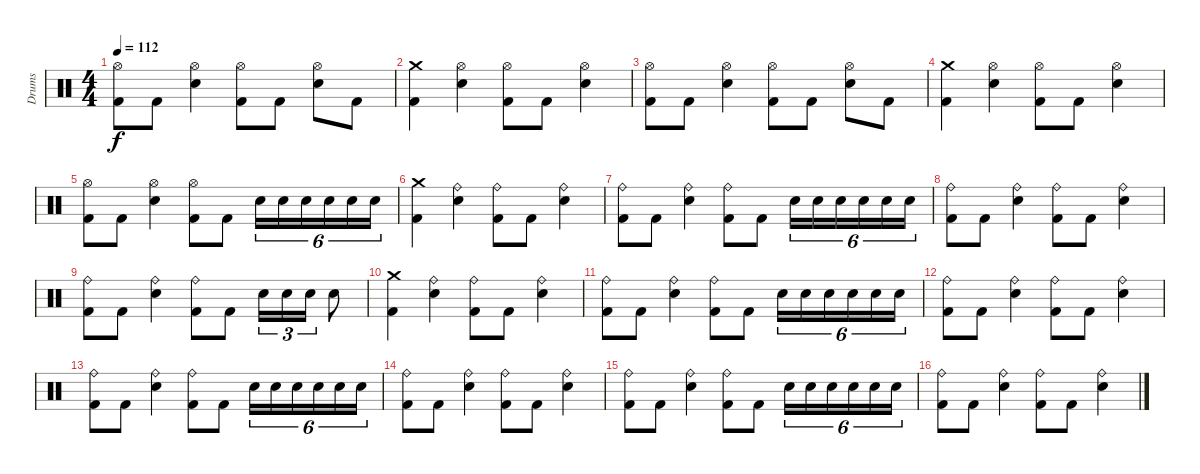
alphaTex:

\track ("Drums" "Drums") {instrument percussion}
\staff {score}
\articulation defaults
\ts (4 4)
\tempo 112
\clef neutral
\ks c
("Hi-Hat (open)" "Kick (hit) 2").8{dy f} "Kick (hit) 2".8 ("Hi-Hat (open)" "Snare (hit) 2").4 ("Hi-Hat (open)" "Kick (hit) 2").8 "Kick (hit) 2".8 ("Hi-Hat (open)" "Snare (hit) 2").8 "Kick (hit) 2".8 |
("Crash medium (hit)" "Kick (hit) 2").4 ("Hi-Hat (open)" "Snare (hit) 2").4 ("Hi-Hat (open)" "Kick (hit) 2").8 "Kick (hit) 2".8 ("Hi-Hat (open)" "Snare (hit) 2").4 |
("Hi-Hat (open)" "Kick (hit) 2").8 "Kick (hit) 2".8 ("Hi-Hat (open)" "Snare (hit) 2").4 ("Hi-Hat (open)" "Kick (hit) 2").8 "Kick (hit) 2".8 ("Hi-Hat (open)" "Snare (hit) 2").8 "Kick (hit) 2".8 |
("Crash medium (hit)" "Kick (hit) 2").4 ("Hi-Hat (open)" "Snare (hit) 2").4 ("Hi-Hat (open)" "Kick (hit) 2").8 "Kick (hit) 2".8 ("Hi-Hat (open)" "Snare (hit) 2").4 |
("Hi-Hat (open)" "Kick (hit) 2").8 "Kick (hit) 2".8 ("Hi-Hat (open)" "Snare (hit) 2").4 ("Hi-Hat (open)" "Kick (hit) 2").8 "Kick (hit) 2".8 "Snare (hit) 2".16{tu (6 4)} "Snare (hit) 2".16{tu (6 4)} "Snare (hit) 2".16{tu (6 4)} "Snare (hit) 2".16{tu (6 4)} "Snare (hit) 2".16{tu (6 4)} "Snare (hit) 2".16{tu (6 4)} |
("Crash medium (hit)" "Kick (hit) 2").4 ("Ride (bell)" "Snare (hit) 2").4 ("Ride (bell)" "Kick (hit) 2").8 "Kick (hit) 2".8 ("Ride (bell)" "Snare (hit) 2").4 |
("Ride (bell)" "Kick (hit) 2").8 "Kick (hit) 2".8 ("Ride (bell)" "Snare (hit) 2").4 ("Ride (bell)" "Kick (hit) 2").8 "Kick (hit) 2".8 "Snare (hit) 2".16{tu (6 4)} "Snare (hit) 2".16{tu (6 4)} "Snare (hit) 2".16{tu (6 4)} "Snare (hit) 2".16{tu (6 4)} "Snare (hit) 2".16{tu (6 4)} "Snare (hit) 2".16{tu (6 4)} |
("Ride (bell)" "Kick (hit) 2").8 "Kick (hit) 2".8 ("Ride (bell)" "Snare (hit) 2").4 ("Ride (bell)" "Kick (hit) 2").8 "Kick (hit) 2".8 ("Ride (bell)" "Snare (hit) 2").4 |
("Ride (bell)" "Kick (hit) 2").8 "Kick (hit) 2".8 ("Ride (bell)" "Snare (hit) 2").4 ("Ride (bell)" "Kick (hit) 2").8 "Kick (hit) 2".8 "Snare (hit) 2".16{tu (3 2)} "Snare (hit) 2".16{tu (3 2)} "Snare (hit) 2".16{tu (3 2)} "Snare (hit) 2".8 |
("Crash medium (hit)" "Kick (hit) 2").4 ("Ride (bell)" "Snare (hit) 2").4 ("Ride (bell)" "Kick (hit) 2").8 "Kick (hit) 2".8 ("Ride (bell)" "Snare (hit) 2").4 |
("Ride (bell)" "Kick (hit) 2").8 "Kick (hit) 2".8 ("Ride (bell)" "Snare (hit) 2").4 ("Ride (bell)" "Kick (hit) 2").8 "Kick (hit) 2".8 "Snare (hit) 2".16{tu (6 4)} "Snare (hit) 2".16{tu (6 4)} "Snare (hit) 2".16{tu (6 4)} "Snare (hit) 2".16{tu (6 4)} "Snare (hit) 2".16{tu (6 4)} "Snare (hit) 2".16{tu (6 4)} |
("Ride (bell)" "Kick (hit) 2").8 "Kick (hit) 2".8 ("Ride (bell)" "Snare (hit) 2").4 ("Ride (bell)" "Kick (hit) 2").8 "Kick (hit) 2".8 ("Ride (bell)" "Snare (hit) 2").4 |
("Ride (bell)" "Kick (hit) 2").8 "Kick (hit) 2".8 ("Ride (bell)" "Snare (hit) 2").4 ("Ride (bell)" "Kick (hit) 2").8 "Kick (hit) 2".8 "Snare (hit) 2".16{tu (6 4)} "Snare (hit) 2".16{tu (6 4)} "Snare (hit) 2".16{tu (6 4)} "Snare (hit) 2".16{tu (6 4)} "Snare (hit) 2".16{tu (6 4)} "Snare (hit) 2".16{tu (6 4)} |
("Ride (bell)" "Kick (hit) 2").8 "Kick (hit) 2".8 ("Ride (bell)" "Snare (hit) 2").4 ("Ride (bell)" "Kick (hit) 2").8 "Kick (hit) 2".8 ("Ride (bell)" "Snare (hit) 2").4 |
("Ride (bell)" "Kick (hit) 2").8 "Kick (hit) 2".8 ("Ride (bell)" "Snare (hit) 2").4 ("Ride (bell)" "Kick (hit) 2").8 "Kick (hit) 2".8 "Snare (hit) 2".16{tu (6 4)} "Snare (hit) 2".16{tu (6 4)} "Snare (hit) 2".16{tu (6 4)} "Snare (hit) 2".16{tu (6 4)} "Snare (hit) 2".16{tu (6 4)} "Snare (hit) 2".16{tu (6 4)} |
("Ride (bell)" "Kick (hit) 2").8 "Kick (hit) 2".8 ("Ride (bell)" "Snare (hit) 2").4 ("Ride (bell)" "Kick (hit) 2").8 "Kick (hit) 2".8 ("Ride (bell)" "Snare (hit) 2").4
